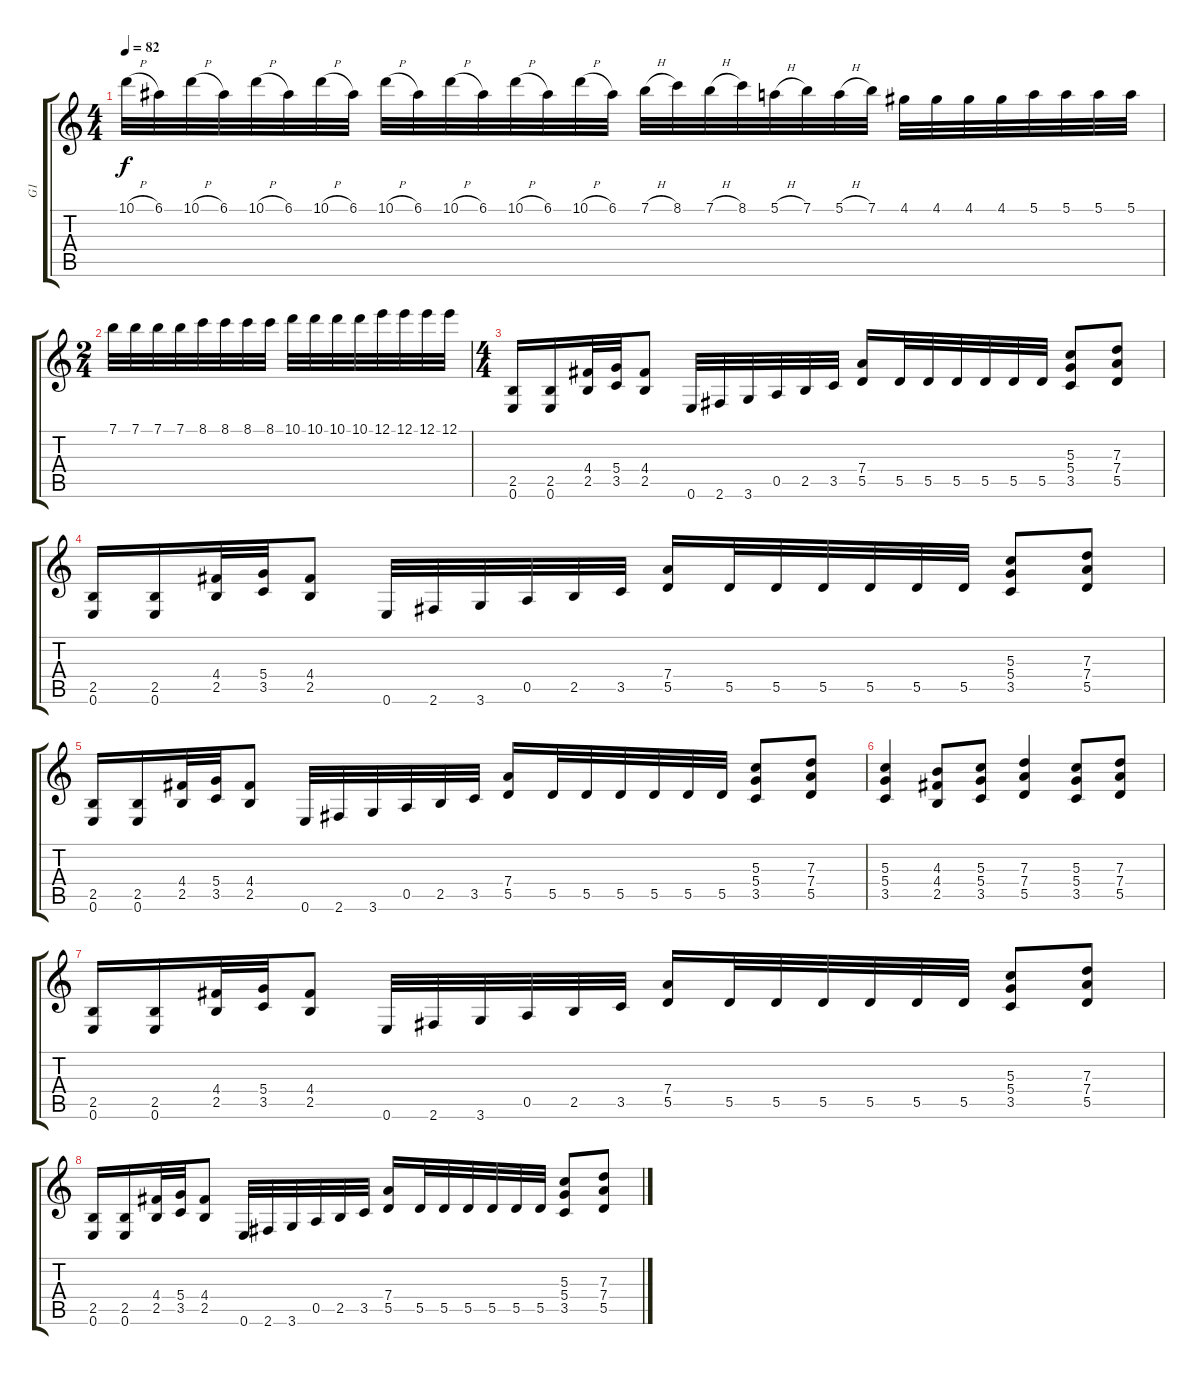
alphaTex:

\track ("G1" "G1") {instrument overdrivenguitar}
\staff {score tabs}
\tuning (E4 B3 G3 D3 A2 E2) {hide}
\ts (4 4)
\tempo 82
\clef g2
\ks c
10.1{h}.32{dy f} 6.1.32 10.1{h}.32 6.1.32 10.1{h}.32 6.1.32 10.1{h}.32 6.1.32 10.1{h}.32 6.1.32 10.1{h}.32 6.1.32 10.1{h}.32 6.1.32 10.1{h}.32 6.1.32 7.1{h}.32 8.1.32 7.1{h}.32 8.1.32 5.1{h}.32 7.1.32 5.1{h}.32 7.1.32 4.1.32 4.1.32 4.1.32 4.1.32 5.1.32 5.1.32 5.1.32 5.1.32 |
\ts (2 4)
7.1.32 7.1.32 7.1.32 7.1.32 8.1.32 8.1.32 8.1.32 8.1.32 10.1.32 10.1.32 10.1.32 10.1.32 12.1.32 12.1.32 12.1.32 12.1.32 |
\ts (4 4)
\section ("" "")
(2.5 0.6).16 (2.5 0.6).16 (4.4 2.5).32 (5.4 3.5).32 (4.4 2.5).8 0.6.32 2.6.32 3.6.32 0.5.32 2.5.32 3.5.32 (7.4 5.5).16 5.5.32 5.5.32 5.5.32 5.5.32 5.5.32 5.5.32 (5.3 5.4 3.5).8 (7.3 7.4 5.5).8 |
(2.5 0.6).16 (2.5 0.6).16 (4.4 2.5).32 (5.4 3.5).32 (4.4 2.5).8 0.6.32 2.6.32 3.6.32 0.5.32 2.5.32 3.5.32 (7.4 5.5).16 5.5.32 5.5.32 5.5.32 5.5.32 5.5.32 5.5.32 (5.3 5.4 3.5).8 (7.3 7.4 5.5).8 |
(2.5 0.6).16 (2.5 0.6).16 (4.4 2.5).32 (5.4 3.5).32 (4.4 2.5).8 0.6.32 2.6.32 3.6.32 0.5.32 2.5.32 3.5.32 (7.4 5.5).16 5.5.32 5.5.32 5.5.32 5.5.32 5.5.32 5.5.32 (5.3 5.4 3.5).8 (7.3 7.4 5.5).8 |
(5.3 5.4 3.5).4 (4.3 4.4 2.5).8 (5.3 5.4 3.5).8 (7.3 7.4 5.5).4 (5.3 5.4 3.5).8 (7.3 7.4 5.5).8 |
\section ("" "")
(2.5 0.6).16 (2.5 0.6).16 (4.4 2.5).32 (5.4 3.5).32 (4.4 2.5).8 0.6.32 2.6.32 3.6.32 0.5.32 2.5.32 3.5.32 (7.4 5.5).16 5.5.32 5.5.32 5.5.32 5.5.32 5.5.32 5.5.32 (5.3 5.4 3.5).8 (7.3 7.4 5.5).8 |
(2.5 0.6).16 (2.5 0.6).16 (4.4 2.5).32 (5.4 3.5).32 (4.4 2.5).8 0.6.32 2.6.32 3.6.32 0.5.32 2.5.32 3.5.32 (7.4 5.5).16 5.5.32 5.5.32 5.5.32 5.5.32 5.5.32 5.5.32 (5.3 5.4 3.5).8 (7.3 7.4 5.5).8
